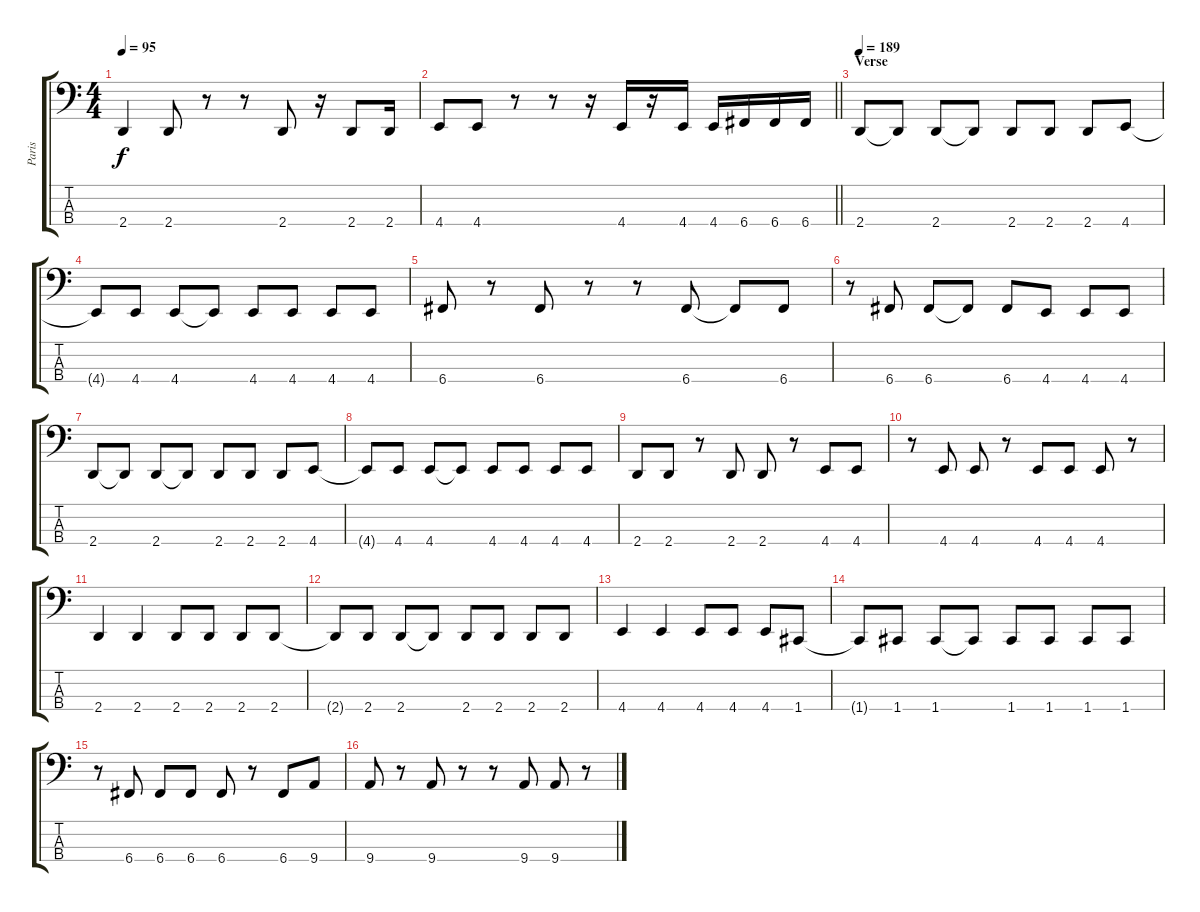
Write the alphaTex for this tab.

\track ("Paris" "Paris") {instrument electricbasspick}
\staff {score tabs}
\tuning (F2 C2 G1 C1) {hide}
\ts (4 4)
\tempo 95
\clef f4
\ks c
2.4.4{dy f} 2.4.8 r.8 r.8 2.4.8 r.16 2.4.8 2.4.16 |
\barLineRight lightlight
4.4.8 4.4.8 r.8 r.8 r.16 4.4.16 r.16 4.4.16 4.4.16 6.4.16 6.4.16 6.4.16 |
\section ("" "Verse")
\tempo 189
2.4.8 2.4{t}.8 2.4.8 2.4{t}.8 2.4.8 2.4.8 2.4.8 4.4.8 |
4.4{t}.8 4.4.8 4.4.8 4.4{t}.8 4.4.8 4.4.8 4.4.8 4.4.8 |
6.4.8 r.8 6.4.8 r.8 r.8 6.4.8 6.4{t}.8 6.4.8 |
r.8 6.4.8 6.4.8 6.4{t}.8 6.4.8 4.4.8 4.4.8 4.4.8 |
2.4.8 2.4{t}.8 2.4.8 2.4{t}.8 2.4.8 2.4.8 2.4.8 4.4.8 |
4.4{t}.8 4.4.8 4.4.8 4.4{t}.8 4.4.8 4.4.8 4.4.8 4.4.8 |
2.4.8 2.4.8 r.8 2.4.8 2.4.8 r.8 4.4.8 4.4.8 |
r.8 4.4.8 4.4.8 r.8 4.4.8 4.4.8 4.4.8 r.8 |
2.4.4 2.4.4 2.4.8 2.4.8 2.4.8 2.4.8 |
2.4{t}.8 2.4.8 2.4.8 2.4{t}.8 2.4.8 2.4.8 2.4.8 2.4.8 |
4.4.4 4.4.4 4.4.8 4.4.8 4.4.8 1.4.8 |
1.4{t}.8 1.4.8 1.4.8 1.4{t}.8 1.4.8 1.4.8 1.4.8 1.4.8 |
r.8 6.4.8 6.4.8 6.4.8 6.4.8 r.8 6.4.8 9.4.8 |
9.4.8 r.8 9.4.8 r.8 r.8 9.4.8 9.4.8 r.8
